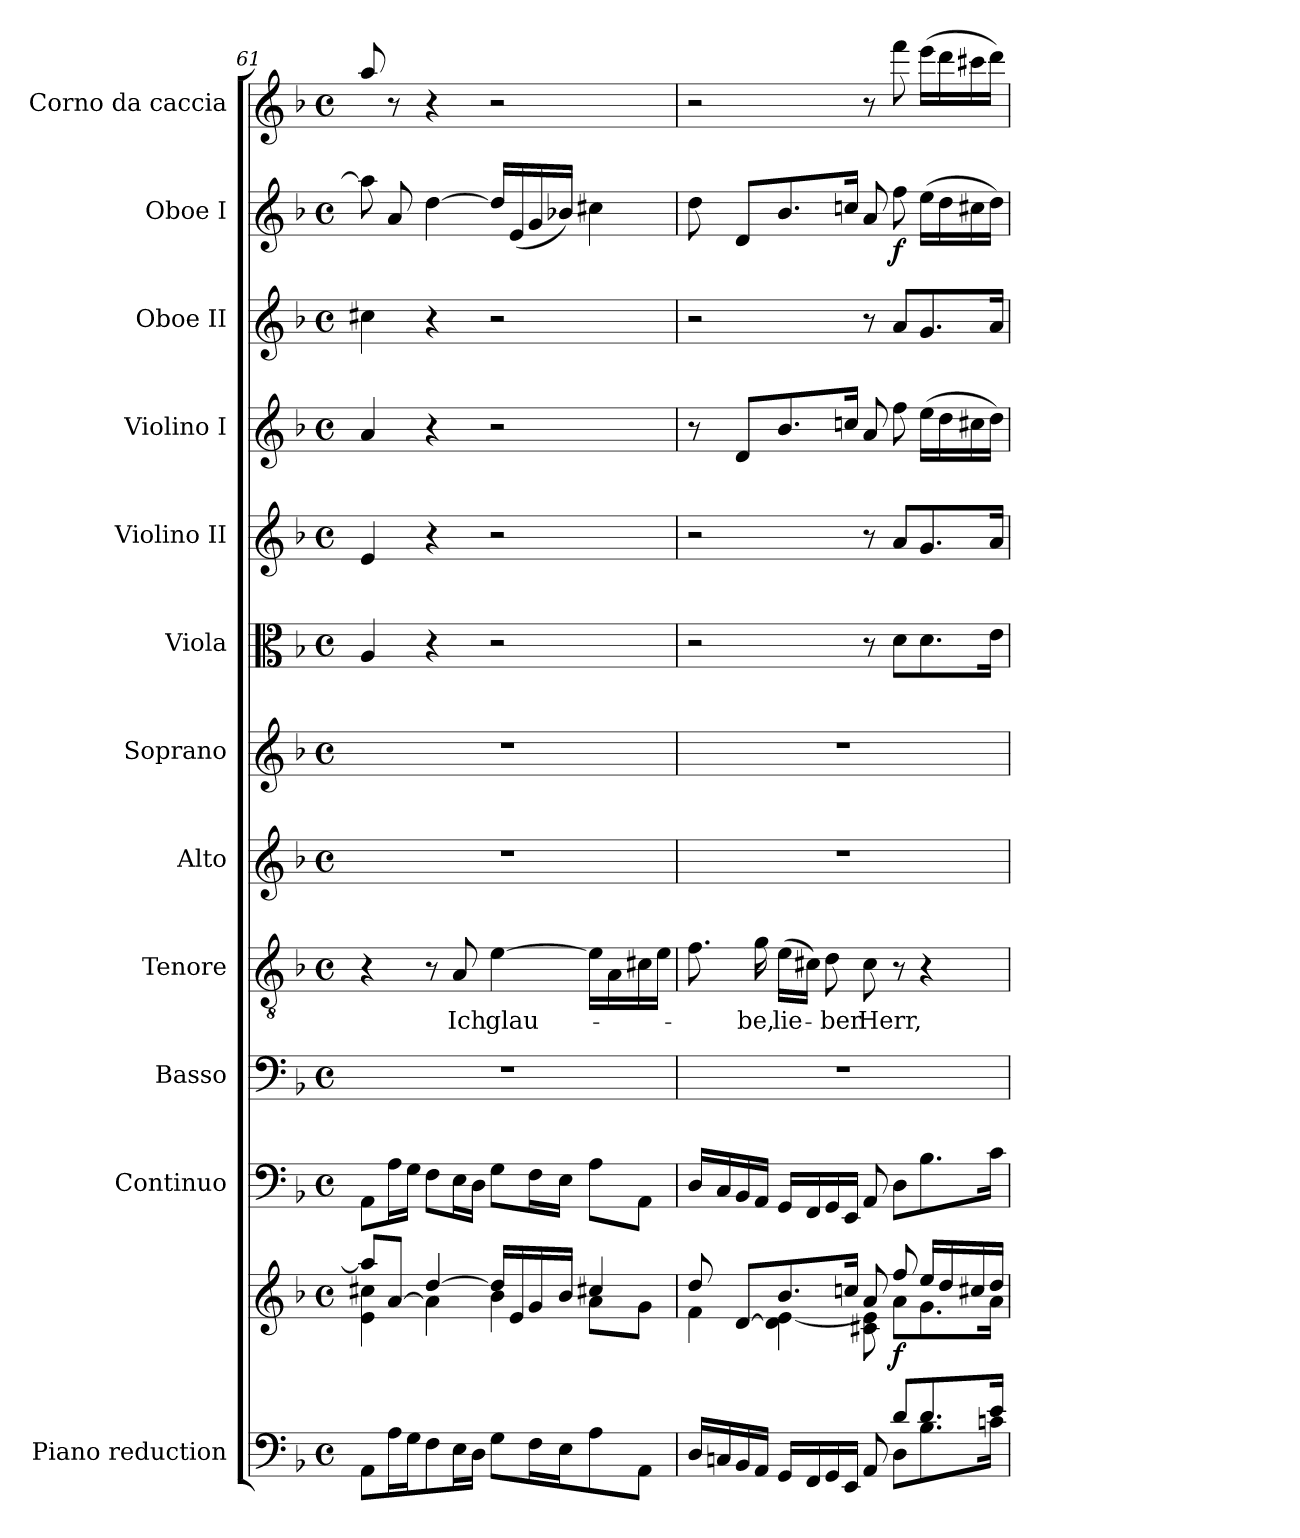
**kern	**kern	**dynam	**kern	**kern	**kern	**text	**kern	**kern	**kern	**kern	**kern	**kern	**kern	**dynam	**kern
*part12	*part12	*part12	*part11	*part10	*part9	*part9	*part8	*part7	*part6	*part5	*part4	*part3	*part2	*part2	*part1
*staff13	*staff12	*staff12/13	*staff11	*staff10	*staff9	*staff9	*staff8	*staff7	*staff6	*staff5	*staff4	*staff3	*staff2	*staff2	*staff1
*I"Piano reduction	*	*	*I"Continuo	*I"Basso	*I"Tenore	*	*I"Alto	*I"Soprano	*I"Viola	*I"Violino II	*I"Violino I	*I"Oboe II	*I"Oboe I	*	*I"Corno da caccia
*I'Pno	*	*	*	*	*	*	*	*	*I'Vla	*I'Vln	*I'Vln	*I'Ob	*I'Ob	*	*
!!LO:PB:g=z
*clefF4	*clefG2	*	*clefF4	*clefF4	*clefGv2	*	*clefG2	*clefG2	*clefC3	*clefG2	*clefG2	*clefG2	*clefG2	*	*clefG2
*	*	*	*	*	*	*	*	*	*	*	*	*	*	*	*ITrd7c12
*k[b-]	*k[b-]	*	*k[b-]	*k[b-]	*k[b-]	*	*k[b-]	*k[b-]	*k[b-]	*k[b-]	*k[b-]	*k[b-]	*k[b-]	*	*k[b-]
*M4/4	*M4/4	*	*M4/4	*M4/4	*M4/4	*	*M4/4	*M4/4	*M4/4	*M4/4	*M4/4	*M4/4	*M4/4	*	*M4/4
*met(c)	*met(c)	*	*met(c)	*met(c)	*met(c)	*	*met(c)	*met(c)	*met(c)	*met(c)	*met(c)	*met(c)	*met(c)	*	*met(c)
=61	=61	=61	=61	=61	=61	=61	=61	=61	=61	=61	=61	=61	=61	=61	=61
*	*^	*	*	*	*	*	*	*	*	*	*	*	*	*	*
8AA\L	8aa/L]	4e\ 4cc#X\	.	8AA\L	1r	4r	.	1r	1r	4A/	4e/	4a/	4cc#X\	8aa\]	.	8a/
16A\L	[8a/J	.	.	16A\L	.	.	.	.	.	.	.	.	.	8a/	.	8r
16G\J	.	.	.	16G\JJ	.	.	.	.	.	.	.	.	.	.	.	.
8F\	[4dd/	4a\]	.	8F\L	.	8r	.	.	.	4r	4r	4r	4r	[4dd\	.	4r
!	!	!	!	!	!	!	!LO:LY:b	!	!	!	!	!	!	!	!	!
16E\L	.	.	.	16E\L	.	8A/	Ich	.	.	.	.	.	.	.	.	.
16D\JJ	.	.	.	16D\JJ	.	.	.	.	.	.	.	.	.	.	.	.
!	!	!	!	!	!	!	!LO:LY:b	!	!	!	!	!	!	!	!	!
8G\L	16dd/LL]	4b-\	.	8G\L	.	[4e\	glau-	.	.	2r	2r	2r	2r	16dd/LL]	.	2r
.	16e/	.	.	.	.	.	.	.	.	.	.	.	.	(<16e/	.	.
16F\L	16g/	.	.	16F\L	.	.	.	.	.	.	.	.	.	16g/	.	.
16E\J	16b-/JJ	.	.	16E\JJ	.	.	.	.	.	.	.	.	.	16b-X/JJ)	.	.
8A\	4cc#X/	8a\L	.	8A\L	.	16e\LL]	.	.	.	.	.	.	.	4cc#X\	.	.
.	.	.	.	.	.	16A\	.	.	.	.	.	.	.	.	.	.
8AA\J	.	8g\J	.	8AA\J	.	16c#X\	.	.	.	.	.	.	.	.	.	.
.	.	.	.	.	.	16e\JJ	.	.	.	.	.	.	.	.	.	.
=62	=62	=62	=62	=62	=62	=62	=62	=62	=62	=62	=62	=62	=62	=62	=62	=62
*^	*	*	*	*	*	*	*	*	*	*	*	*	*	*	*	*
16D/LL	2ryy	8dd/	4f\	.	16D/LL	1r	8.f\	.	1r	1r	2r	2r	8r	2r	8dd\	.	2r
16Cn/	.	.	.	.	16C/	.	.	.	.	.	.	.	.	.	.	.	.
16BB-/	.	[8d/L	.	.	16BB-/	.	.	.	.	.	.	.	8d/L	.	8d/L	.	.
!	!	!	!	!	!	!	!	!LO:LY:b	!	!	!	!	!	!	!	!	!
16AA/JJ	.	.	.	.	16AA/JJ	.	16g\	-be,	.	.	.	.	.	.	.	.	.
!	!	!	!	!	!	!	!	!LO:LY:b	!	!	!	!	!	!	!	!	!
16GG/LL	.	8.b-/	4d\] [4e\	.	16GG/LL	.	(>16e\LL	lie-	.	.	.	.	8.b-/	.	8.b-/	.	.
16FF/	.	.	.	.	16FF/	.	16c#X\JJ)	.	.	.	.	.	.	.	.	.	.
!	!	!	!	!	!	!	!	!LO:LY:b	!	!	!	!	!	!	!	!	!
16GG/	.	.	.	.	16GG/	.	8d\	-ber	.	.	.	.	.	.	.	.	.
16EE/JJ	.	16ccn/Jk	.	.	16EE/JJ	.	.	.	.	.	.	.	16ccn/Jk	.	16ccn/Jk	.	.
!	!	!	!	!	!	!	!	!LO:LY:b	!	!	!	!	!	!	!	!	!
8AA/	8ryy	8a/	8c#X\ 8e\]	.	8AA/	.	8c#\	Herr,	.	.	8r	8r	8a/	8r	8a/	.	8r
!	!	!	!	!LO:DY:b	!	!	!	!	!	!	!	!	!	!	!	!LO:DY:b	!
8d/L	8D\L	8ff/	8a\L	f	8D\L	.	8r	.	.	.	8d\L	8a/L	8ff\	8a/L	8ff\	f	8ff\
8.d/	8.B-\	16ee/LL	8.g\	.	8.B-\	.	4r	.	.	.	8.d\	8.g/	(>16ee\LL	8.g/	(>16ee\LL	.	(>16ee\LL
.	.	16dd/	.	.	.	.	.	.	.	.	.	.	16dd\	.	16dd\	.	16dd\
.	.	16cc#X/	.	.	.	.	.	.	.	.	.	.	16cc#X\	.	16cc#X\	.	16cc#X\
16e/Jk	16cn\Jk	16dd/JJ	16a\Jk	.	16c\Jk	.	.	.	.	.	16e\Jk	16a/Jk	16dd\JJ)	16a/Jk	16dd\JJ)	.	16dd\JJ)
*v	*v	*	*	*	*	*	*	*	*	*	*	*	*	*	*	*	*
*	*v	*v	*	*	*	*	*	*	*	*	*	*	*	*	*	*
=	=	=	=	=	=	=	=	=	=	=	=	=	=	=	=
*-	*-	*-	*-	*-	*-	*-	*-	*-	*-	*-	*-	*-	*-	*-	*-
